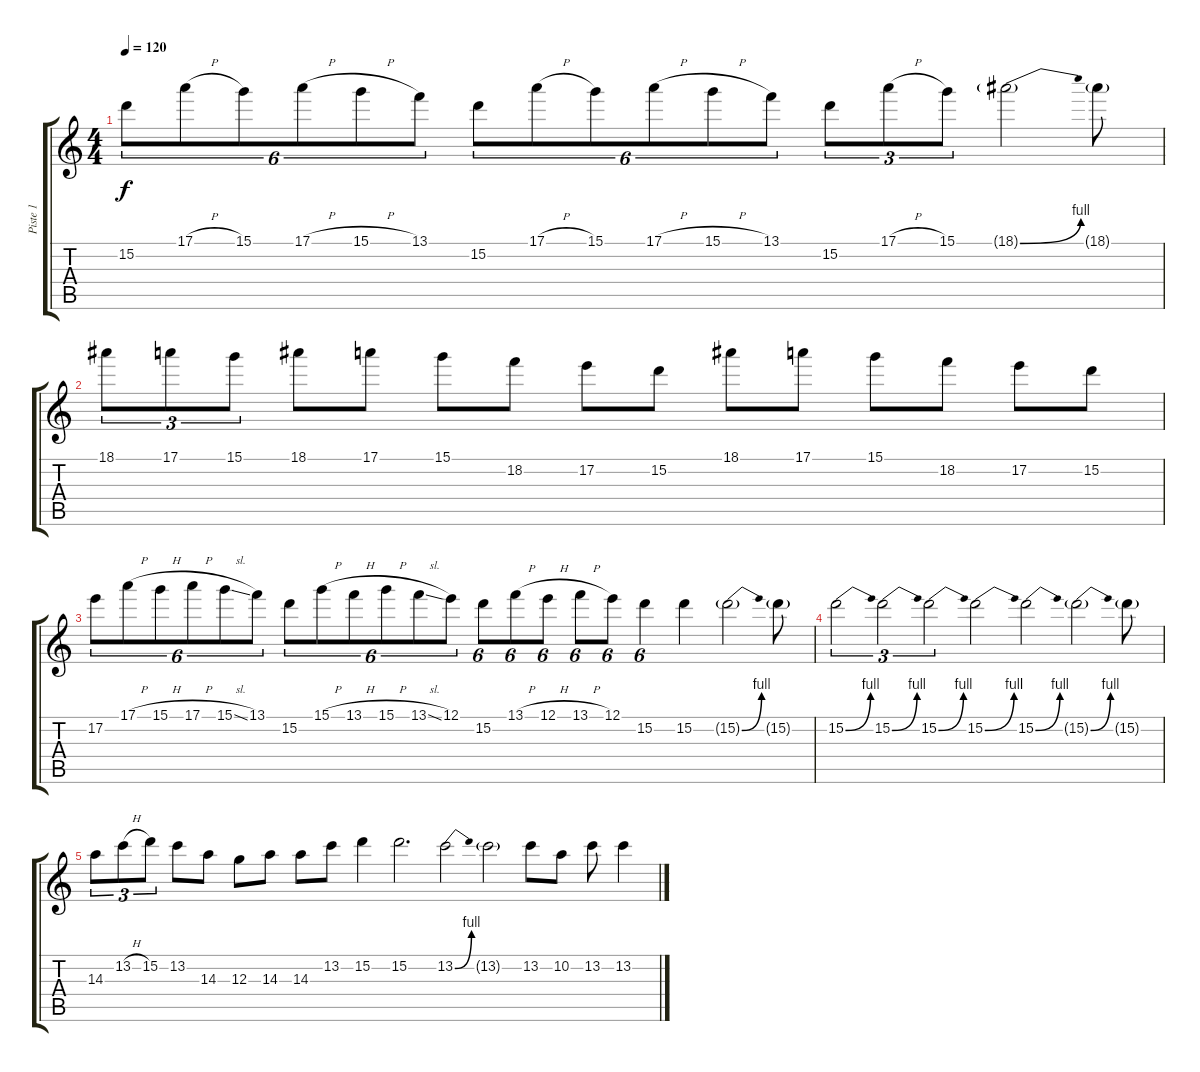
\track ("Piste 1" "Piste 1") {instrument acousticguitarsteel}
\staff {score tabs}
\tuning (E4 B3 G3 D3 A2 E2) {hide}
\ts (4 4)
\tempo 120
\clef g2
\ks c
15.2.8{tu (6 4) dy f} 17.1{h}.8{tu (6 4)} 15.1.8{tu (6 4)} 17.1{h}.8{tu (6 4)} 15.1{h}.8{tu (6 4)} 13.1.8{tu (6 4)} 15.2.8{tu (6 4)} 17.1{h}.8{tu (6 4)} 15.1.8{tu (6 4)} 17.1{h}.8{tu (6 4)} 15.1{h}.8{tu (6 4)} 13.1.8{tu (6 4)} 15.2.8{tu (3 2)} 17.1{h}.8{tu (3 2)} 15.1.8{tu (3 2)} 18.1{be (bend 0 0 60 4) g}.2 18.1{g}.8 |
18.1.8{tu (3 2)} 17.1.8{tu (3 2)} 15.1.8{tu (3 2)} 18.1.8 17.1.8 15.1.8 18.2.8 17.2.8 15.2.8 18.1.8 17.1.8 15.1.8 18.2.8 17.2.8 15.2.8 |
17.2.8{tu (6 4)} 17.1{h}.8{tu (6 4)} 15.1{h}.8{tu (6 4)} 17.1{h}.8{tu (6 4)} 15.1{sl}.8{tu (6 4)} 13.1.8{tu (6 4)} 15.2.8{tu (6 4)} 15.1{h}.8{tu (6 4)} 13.1{h}.8{tu (6 4)} 15.1{h}.8{tu (6 4)} 13.1{sl}.8{tu (6 4)} 12.1.8{tu (6 4)} 15.2.8{tu (6 4)} 13.1{h}.8{tu (6 4)} 12.1{h}.8{tu (6 4)} 13.1{h}.8{tu (6 4)} 12.1.8{tu (6 4)} 15.2.4{tu (6 4)} 15.2.4 15.2{be (bend 0 0 60 4) g}.2 15.2{g}.8 |
15.2{be (bend 0 0 60 4)}.2{tu (3 2)} 15.2{be (bend 0 0 60 4)}.2{tu (3 2)} 15.2{be (bend 0 0 60 4)}.2{tu (3 2)} 15.2{be (bend 0 0 60 4)}.2 15.2{be (bend 0 0 60 4)}.2 15.2{be (bend 0 0 60 4) g}.2 15.2{g}.8 |
14.3.8{tu (3 2)} 13.2{h}.8{tu (3 2)} 15.2.8{tu (3 2)} 13.2.8 14.3.8 12.3.8 14.3.8 14.3.8 13.2.8 15.2.4 15.2.2{d} 13.2{be (bend 0 0 60 4)}.2 13.2{g}.2 13.2.8 10.2.8 13.2.8 13.2.4
